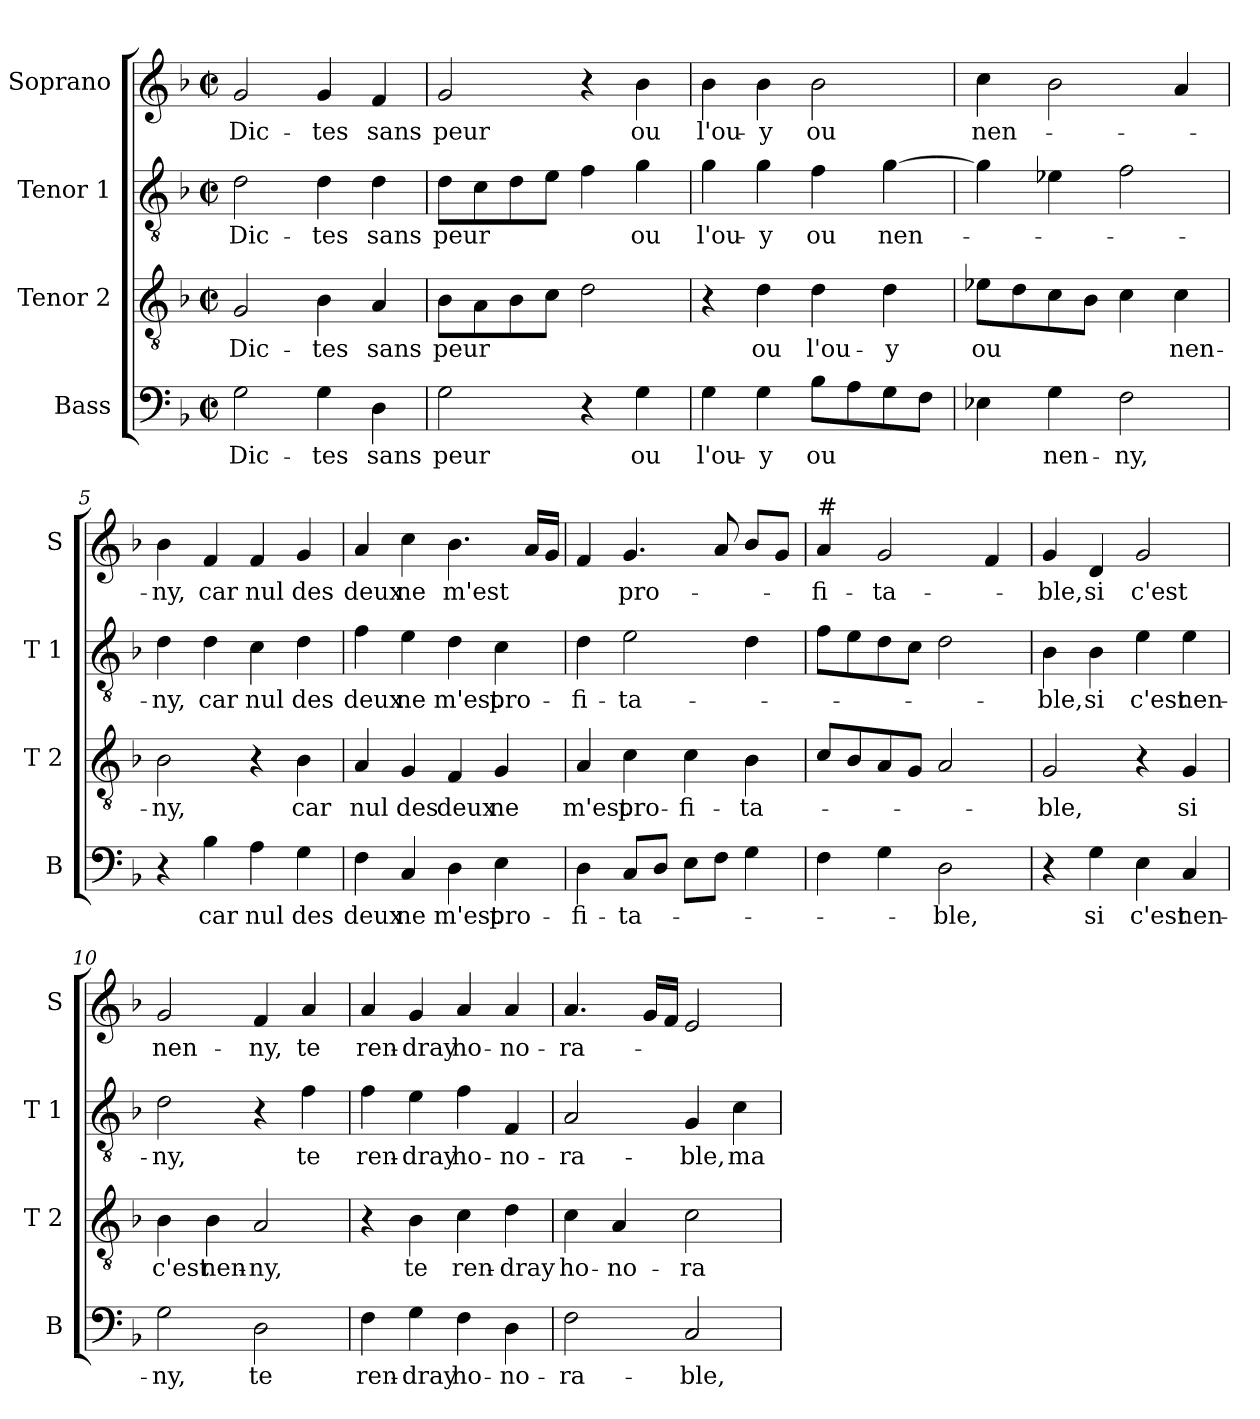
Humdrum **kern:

**kern	**text	**kern	**text	**kern	**text	**kern	**text
*part4	*part4	*part3	*part3	*part2	*part2	*part1	*part1
*staff4	*staff4	*staff3	*staff3	*staff2	*staff2	*staff1	*staff1
*I"Bass	*	*I"Tenor 2	*	*I"Tenor 1	*	*I"Soprano	*
*I'B	*	*I'T 2	*	*I'T 1	*	*I'S	*
*clefF4	*	*clefGv2	*	*clefGv2	*	*clefG2	*
*k[b-]	*	*k[b-]	*	*k[b-]	*	*k[b-]	*
*F:	*	*F:	*	*F:	*	*F:	*
*M2/2	*	*M2/2	*	*M2/2	*	*M2/2	*
*met(c|)	*	*met(c|)	*	*met(c|)	*	*met(c|)	*
=1	=1	=1	=1	=1	=1	=1	=1
!	!LO:LY:b	!	!LO:LY:b	!	!LO:LY:b	!	!LO:LY:b
2G\	Dic-	2G/	Dic-	2d\	Dic-	2g/	Dic-
!	!LO:LY:b	!	!LO:LY:b	!	!LO:LY:b	!	!LO:LY:b
4G\	-tes	4B-\	-tes	4d\	-tes	4g/	-tes
!	!LO:LY:b	!	!LO:LY:b	!	!LO:LY:b	!	!LO:LY:b
4D\	sans	4A/	sans	4d\	sans	4f/	sans
=2	=2	=2	=2	=2	=2	=2	=2
!	!LO:LY:b	!	!LO:LY:b	!	!LO:LY:b	!	!LO:LY:b
2G\	peur	8B-\L	peur	8d\L	peur	2g/	peur
.	.	8A\	.	8c\	.	.	.
.	.	8B-\	.	8d\	.	.	.
.	.	8c\J	.	8e\J	.	.	.
4r	.	2d\	.	4f\	.	4r	.
!	!LO:LY:b	!	!	!	!LO:LY:b	!	!LO:LY:b
4G\	ou	.	.	4g\	ou	4b-\	ou
=3	=3	=3	=3	=3	=3	=3	=3
!	!LO:LY:b	!	!	!	!LO:LY:b	!	!LO:LY:b
4G\	l'ou-	4r	.	4g\	l'ou-	4b-\	l'ou-
!	!LO:LY:b	!	!LO:LY:b	!	!LO:LY:b	!	!LO:LY:b
4G\	-y	4d\	ou	4g\	-y	4b-\	-y
!	!LO:LY:b	!	!LO:LY:b	!	!LO:LY:b	!	!LO:LY:b
8B-\L	ou	4d\	l'ou-	4f\	ou	2b-\	ou
8A\	.	.	.	.	.	.	.
!	!	!	!LO:LY:b	!	!LO:LY:b	!	!
8G\	.	4d\	-y	[4g\	nen-	.	.
8F\J	.	.	.	.	.	.	.
=4	=4	=4	=4	=4	=4	=4	=4
!	!	!	!LO:LY:b	!	!	!	!LO:LY:b
4E-X\	.	8e-X\L	ou	4g\]	.	4cc\	nen-
.	.	8d\	.	.	.	.	.
!	!LO:LY:b	!	!	!	!	!	!
4G\	nen-	8c\	.	4e-X\	.	2b-\	.
.	.	8B-\J	.	.	.	.	.
!	!LO:LY:b	!	!	!	!	!	!
2F\	-ny,	4c\	.	2f\	.	.	.
!	!	!	!LO:LY:b	!	!	!	!
.	.	4c\	nen-	.	.	4a/	.
!!LO:LB:g=z
=5	=5	=5	=5	=5	=5	=5	=5
!	!	!	!LO:LY:b	!	!LO:LY:b	!	!LO:LY:b
4r	.	2B-\	-ny,	4d\	-ny,	4b-\	-ny,
!	!LO:LY:b	!	!	!	!LO:LY:b	!	!LO:LY:b
4B-\	car	.	.	4d\	car	4f/	car
!	!LO:LY:b	!	!	!	!LO:LY:b	!	!LO:LY:b
4A\	nul	4r	.	4c\	nul	4f/	nul
!	!LO:LY:b	!	!LO:LY:b	!	!LO:LY:b	!	!LO:LY:b
4G\	des	4B-\	car	4d\	des	4g/	des
=6	=6	=6	=6	=6	=6	=6	=6
!	!LO:LY:b	!	!LO:LY:b	!	!LO:LY:b	!	!LO:LY:b
4F\	deux	4A/	nul	4f\	deux	4a/	deux
!	!LO:LY:b	!	!LO:LY:b	!	!LO:LY:b	!	!LO:LY:b
4C/	ne	4G/	des	4e\	ne	4cc\	ne
!	!LO:LY:b	!	!LO:LY:b	!	!LO:LY:b	!	!LO:LY:b
4D\	m'est	4F/	deux	4d\	m'est	4.b-\	m'est
!	!LO:LY:b	!	!LO:LY:b	!	!LO:LY:b	!	!
4E\	pro-	4G/	ne	4c\	pro-	.	.
.	.	.	.	.	.	16a/LL	.
.	.	.	.	.	.	16g/JJ	.
=7	=7	=7	=7	=7	=7	=7	=7
!	!LO:LY:b	!	!LO:LY:b	!	!LO:LY:b	!	!
4D\	-fi-	4A/	m'est	4d\	-fi-	4f/	.
!	!LO:LY:b	!	!LO:LY:b	!	!LO:LY:b	!	!LO:LY:b
8C/L	-ta-	4c\	pro-	2e\	-ta-	4.g/	pro-
8D/J	.	.	.	.	.	.	.
!	!	!	!LO:LY:b	!	!	!	!
8E\L	.	4c\	-fi-	.	.	.	.
8F\J	.	.	.	.	.	8a/	.
!	!	!	!LO:LY:b	!	!	!	!
4G\	.	4B-\	-ta-	4d\	.	8b-/L	.
.	.	.	.	.	.	8g/J	.
=8	=8	=8	=8	=8	=8	=8	=8
!	!	!	!	!	!	!LO:TX:a:t=#	!
!	!	!	!	!	!	!	!LO:LY:b
4F\	.	8c/L	.	8f\L	.	4a/	-fi-
.	.	8B-/	.	8e\	.	.	.
!	!	!	!	!	!	!	!LO:LY:b
4G\	.	8A/	.	8d\	.	2g/	-ta-
.	.	8G/J	.	8c\J	.	.	.
!	!LO:LY:b	!	!	!	!	!	!
2D\	-ble,	2A/	.	2d\	.	.	.
.	.	.	.	.	.	4f/	.
=9	=9	=9	=9	=9	=9	=9	=9
!	!	!	!LO:LY:b	!	!LO:LY:b	!	!LO:LY:b
4r	.	2G/	-ble,	4B-\	-ble,	4g/	-ble,
!	!LO:LY:b	!	!	!	!LO:LY:b	!	!LO:LY:b
4G\	si	.	.	4B-\	si	4d/	si
!	!LO:LY:b	!	!	!	!LO:LY:b	!	!LO:LY:b
4E\	c'est	4r	.	4e\	c'est	2g/	c'est
!	!LO:LY:b	!	!LO:LY:b	!	!LO:LY:b	!	!
4C/	nen-	4G/	si	4e\	nen-	.	.
!!LO:PB:g=z
=10	=10	=10	=10	=10	=10	=10	=10
!	!LO:LY:b	!	!LO:LY:b	!	!LO:LY:b	!	!LO:LY:b
2G\	-ny,	4B-\	c'est	2d\	-ny,	2g/	nen-
!	!	!	!LO:LY:b	!	!	!	!
.	.	4B-\	nen-	.	.	.	.
!	!LO:LY:b	!	!LO:LY:b	!	!	!	!LO:LY:b
2D\	te	2A/	-ny,	4r	.	4f/	-ny,
!	!	!	!	!	!LO:LY:b	!	!LO:LY:b
.	.	.	.	4f\	te	4a/	te
=11	=11	=11	=11	=11	=11	=11	=11
!	!LO:LY:b	!	!	!	!LO:LY:b	!	!LO:LY:b
4F\	ren-	4r	.	4f\	ren-	4a/	ren-
!	!LO:LY:b	!	!LO:LY:b	!	!LO:LY:b	!	!LO:LY:b
4G\	-dray	4B-\	te	4e\	-dray	4g/	-dray
!	!LO:LY:b	!	!LO:LY:b	!	!LO:LY:b	!	!LO:LY:b
4F\	ho-	4c\	ren-	4f\	ho-	4a/	ho-
!	!LO:LY:b	!	!LO:LY:b	!	!LO:LY:b	!	!LO:LY:b
4D\	-no-	4d\	-dray	4F/	-no-	4a/	-no-
=12	=12	=12	=12	=12	=12	=12	=12
!	!LO:LY:b	!	!LO:LY:b	!	!LO:LY:b	!	!LO:LY:b
2F\	-ra-	4c\	ho-	2A/	-ra-	4.a/	-ra-
!	!	!	!LO:LY:b	!	!	!	!
.	.	4A/	-no-	.	.	.	.
.	.	.	.	.	.	16g/LL	.
.	.	.	.	.	.	16f/JJ	.
!	!LO:LY:b	!	!LO:LY:b	!	!LO:LY:b	!	!
2C/	-ble,	2c\	-ra-	4G/	-ble,	2e/	.
!	!	!	!	!	!LO:LY:b	!	!
.	.	.	.	4c\	ma	.	.
=	=	=	=	=	=	=	=
*-	*-	*-	*-	*-	*-	*-	*-
